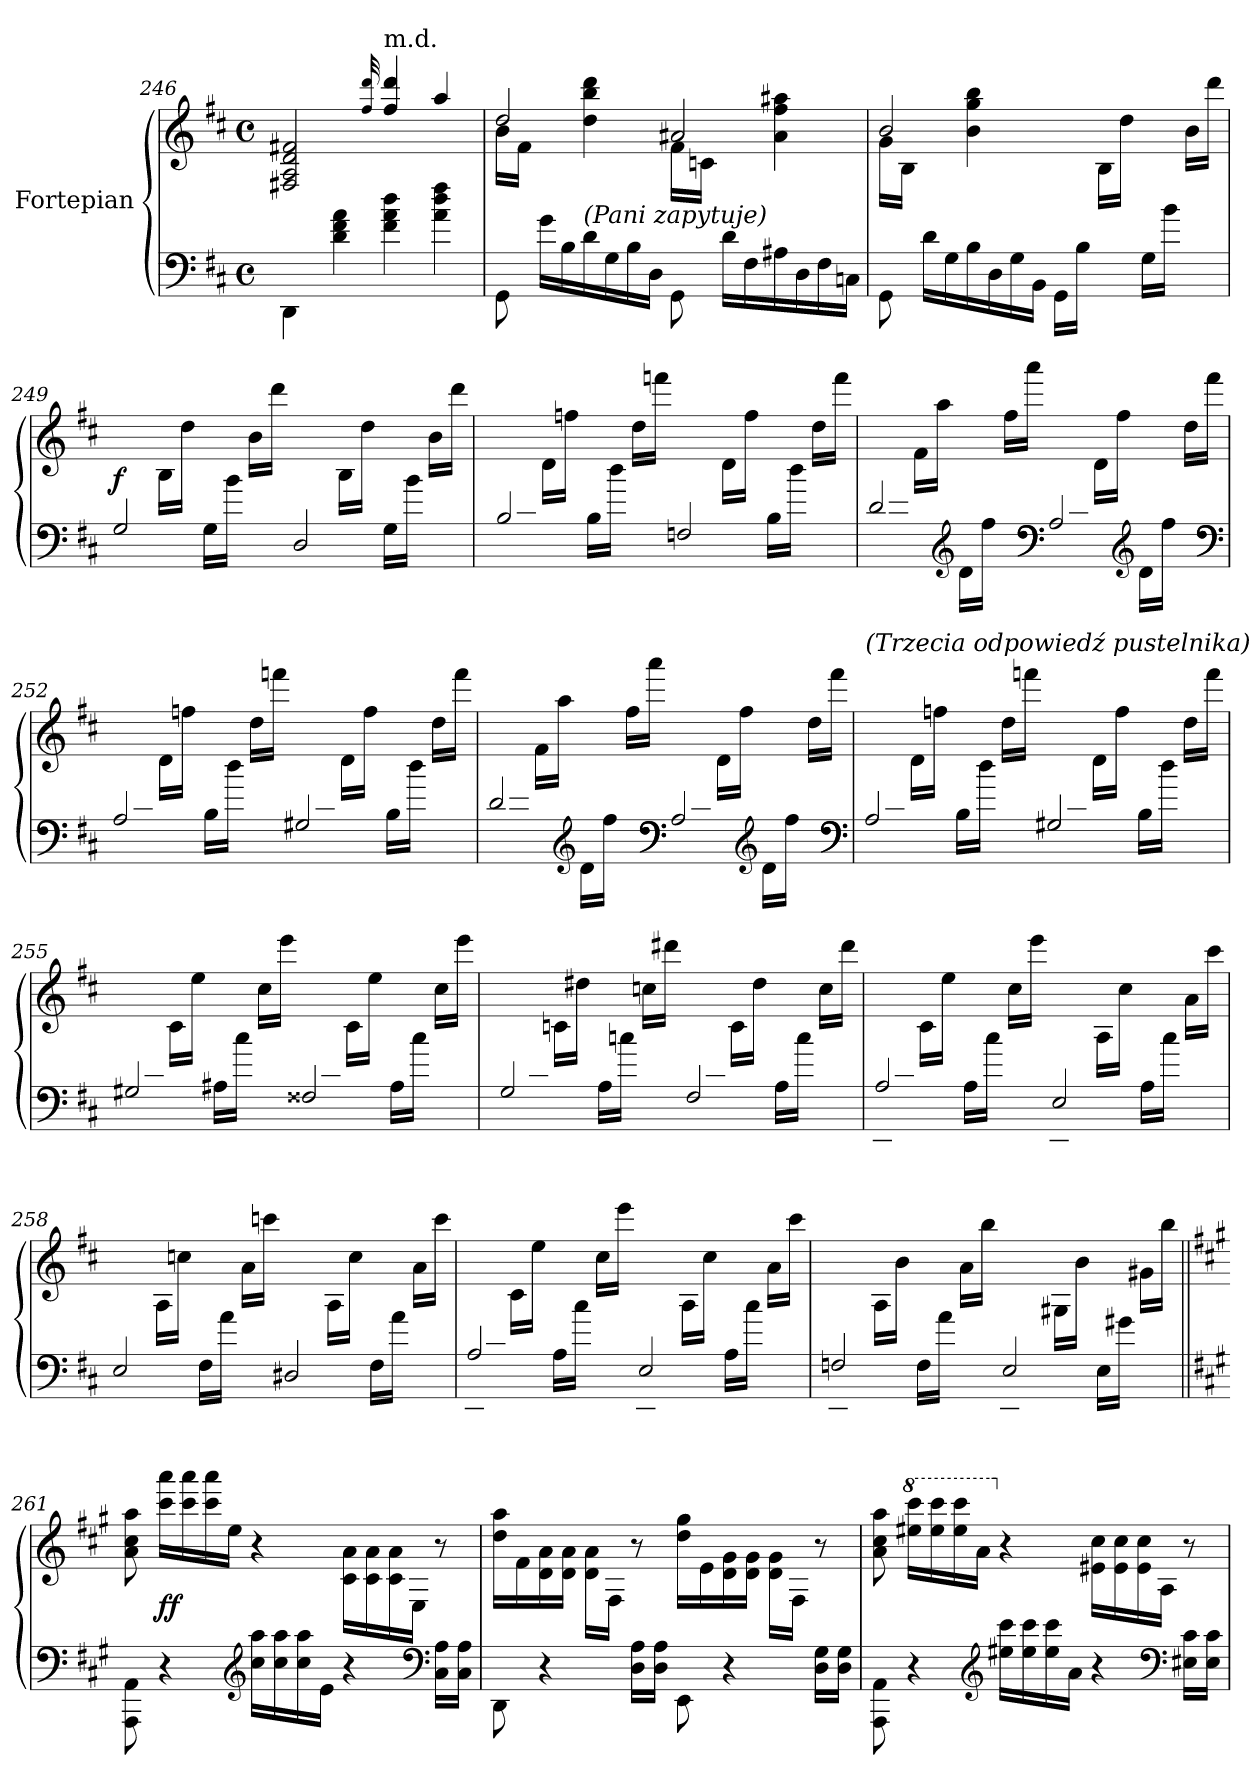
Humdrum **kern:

**kern	**kern	**dynam
*part1	*part1	*part1
*staff2	*staff1	*staff1/2
*I"Fortepian	*	*
*clefF4	*clefG2	*
*k[f#c#]	*k[f#c#]	*
*M4/4	*M4/4	*
*met(c)	*met(c)	*
=246	=246	=246
4DD\	2F#X/ 2A/ 2d/ 2f#X/	.
4d\ 4f#\ 4a\	.	.
.	32qqff#/ 32qqddd/	.
!	!LO:TX:a:t=m.d.	!
4f#\ 4a\ 4dd\	4ff#/ 4ddd/	.
4a\ 4dd\ 4ff#\	4aa/	.
=247	=247	=247
*	*^	*
8GG\	2dd/	16b\LL	.
.	.	16f#\JJ	.
16g\LL	.	8ryy	.
16B\	.	.	.
!	!	!LO:TX:b:i:t=(Pani zapytuje)	!
16d\	.	4dd\ 4bb\ 4ddd\	.
16G\	.	.	.
16B\	.	.	.
16D\JJ	.	.	.
8GG\	2a#X/	16f#\LL	.
.	.	16cn\JJ	.
16d\LL	.	8ryy	.
16F#\	.	.	.
16A#X\	.	4a#\ 4ff#\ 4aa#X\	.
16D\	.	.	.
16F#\	.	.	.
16Cn\JJ	.	.	.
=248	=248	=248	=248
8GG\	2b/	16g\LL	.
.	.	16B\JJ	.
16d\LL	.	8ryy	.
16G\	.	.	.
16B\	.	4b\ 4gg\ 4bb\	.
16D\	.	.	.
16G\	.	.	.
16BB\JJ	.	.	.
16GG\LL	2ryy	8ryy	.
16B\JJ	.	.	.
8ryy	.	16B\LL	.
.	.	16dd\JJ	.
16G\LL	.	8ryy	.
16b\JJ	.	.	.
8ryy	.	16b\LL	.
.	.	16ddd\JJ	.
*	*v	*v	*
=249	=249	=249
*^	*	*
2G/	16GG\ 16Gyy\LL	8ryy	f
.	16B\JJ	.	.
.	8ryy	16B\LL	.
.	.	16dd\JJ	.
.	16G\LL	8ryy	.
.	16b\JJ	.	.
.	8ryy	16b\LL	.
.	.	16ddd\JJ	.
2D/	16GG\ 16Dyy\LL	8ryy	.
.	16B\JJ	.	.
.	8ryy	16B\LL	.
.	.	16dd\JJ	.
.	16G\LL	8ryy	.
.	16b\JJ	.	.
.	8ryy	16b\LL	.
.	.	16ddd\JJ	.
=250	=250	=250	=250
2B/	16GG#X\ 16Byy\LL	8ryy	.
.	16d\JJ	.	.
.	8ryy	16d\LL	.
.	.	16ffn\JJ	.
.	16B\LL	8ryy	.
.	16dd\JJ	.	.
.	8ryy	16dd\LL	.
.	.	16fffn\JJ	.
2Fn/	16GG#\ 16Fyy\LL	8ryy	.
.	16B\JJ	.	.
.	8ryy	16d\LL	.
.	.	16ff\JJ	.
.	16B\LL	8ryy	.
.	16dd\JJ	.	.
.	8ryy	16dd\LL	.
.	.	16fff\JJ	.
=251	=251	=251	=251
2d/	16AA\ 16dyy\LL	8ryy	.
.	16f#\JJ	.	.
.	8ryy	16f#\LL	.
.	.	16aa\JJ	.
*clefG2	*	*	*
.	16d\LL	8ryy	.
.	16ff#\JJ	.	.
.	8ryy	16ff#\LL	.
.	.	16aaa\JJ	.
*clefF4	*	*	*
2A/	16AA\ 16Ayy\LL	8ryy	.
.	16d\JJ	.	.
.	8ryy	16d\LL	.
.	.	16ff#\JJ	.
*clefG2	*	*	*
.	16d\LL	8ryy	.
.	16ff#\JJ	.	.
.	8ryy	16dd\LL	.
.	.	16fff#\JJ	.
*clefF4	*	*	*
=252	=252	=252	=252
2A/	16BB\ 16Ayy\LL	8ryy	.
.	16d\JJ	.	.
.	8rCCyy	16d\LL	.
.	.	16ffn\JJ	.
.	16B\LL	8ryy	.
.	16dd\JJ	.	.
.	8ryy	16dd\LL	.
.	.	16fffn\JJ	.
2G#X/	16BB\ 16G#Xyy\LL	8ryy	.
.	16d\JJ	.	.
.	8ryy	16d\LL	.
.	.	16ff\JJ	.
.	16B\LL	8ryy	.
.	16dd\JJ	.	.
.	8ryy	16dd\LL	.
.	.	16fff\JJ	.
=253	=253	=253	=253
2d/	16AA\ 16dyy\LL	8ryy	.
.	16f#\JJ	.	.
.	8ryy	16f#\LL	.
.	.	16aa\JJ	.
*clefG2	*	*	*
.	16d\LL	8ryy	.
.	16ff#\JJ	.	.
.	8ryy	16ff#\LL	.
.	.	16aaa\JJ	.
*clefF4	*	*	*
2A/	16AA\ 16Ayy\LL	8ryy	.
.	16d\JJ	.	.
.	8ryy	16d\LL	.
.	.	16ff#\JJ	.
*clefG2	*	*	*
.	16d\LL	8ryy	.
.	16ff#\JJ	.	.
.	8ryy	16dd\LL	.
.	.	16fff#\JJ	.
*clefF4	*	*	*
=254	=254	=254	=254
!	!	!LO:TX:a:i:t=(Trzecia odpowiedź pustelnika)	!
2A/	16BB\ 16Ayy\LL	8ryy	.
.	16d\JJ	.	.
.	8rCCyy	16d\LL	.
.	.	16ffn\JJ	.
.	16B\LL	8ryy	.
.	16dd\JJ	.	.
.	8ryy	16dd\LL	.
.	.	16fffn\JJ	.
2G#X/	16BB\ 16G#Xyy\LL	8ryy	.
.	16d\JJ	.	.
.	8ryy	16d\LL	.
.	.	16ff\JJ	.
.	16B\LL	8ryy	.
.	16dd\JJ	.	.
.	8ryy	16dd\LL	.
.	.	16fff\JJ	.
=255	=255	=255	=255
2G#X/	16AA#X\ 16G#Xyy\LL	8ryy	.
.	16c#\JJ	.	.
.	8ryy	16c#\LL	.
.	.	16ee\JJ	.
.	16A#X\LL	8ryy	.
.	16cc#\JJ	.	.
.	8ryy	16cc#\LL	.
.	.	16eee\JJ	.
2F##X/	16AA#\ 16F##Xyy\LL	8ryy	.
.	16c#\JJ	.	.
.	8ryy	16c#\LL	.
.	.	16ee\JJ	.
.	16A#\LL	8ryy	.
.	16cc#\JJ	.	.
.	8ryy	16cc#\LL	.
.	.	16eee\JJ	.
=256	=256	=256	=256
2G/	16AAn\ 16Gyy\LL	8ryy	.
.	16cn\JJ	.	.
.	8ryy	16cn\LL	.
.	.	16dd#X\JJ	.
.	16A\LL	8ryy	.
.	16ccn\JJ	.	.
.	8ryy	16ccn\LL	.
.	.	16ddd#X\JJ	.
2F#/	16AA\ 16F#yy\LL	8ryy	.
.	16c\JJ	.	.
.	8ryy	16c\LL	.
.	.	16dd#\JJ	.
.	16A\LL	8ryy	.
.	16cc\JJ	.	.
.	8ryy	16cc\LL	.
.	.	16ddd#\JJ	.
=257	=257	=257	=257
2A/	16EE\ 16Ayy\LL	8ryy	.
.	16c#\JJ	.	.
.	8ryy	16c#\LL	.
.	.	16ee\JJ	.
.	16A\LL	8ryy	.
.	16cc#\JJ	.	.
.	8ryy	16cc#\LL	.
.	.	16eee\JJ	.
2E/	16EE\ 16Eyy\LL	8ryy	.
.	16A\JJ	.	.
.	8ryy	16A\LL	.
.	.	16cc#\JJ	.
.	16A\LL	8ryy	.
.	16cc#\JJ	.	.
.	8ryy	16a\LL	.
.	.	16ccc#\JJ	.
=258	=258	=258	=258
2E/	16FF#\ 16Eyy\LL	8ryy	.
.	16A\JJ	.	.
.	8ryy	16A\LL	.
.	.	16ccn\JJ	.
.	16F#\LL	8ryy	.
.	16a\JJ	.	.
.	8ryy	16a\LL	.
.	.	16cccn\JJ	.
2D#X/	16FF#\ 16D#Xyy\LL	8ryy	.
.	16A\JJ	.	.
.	8ryy	16A\LL	.
.	.	16cc\JJ	.
.	16F#\LL	8ryy	.
.	16a\JJ	.	.
.	8ryy	16a\LL	.
.	.	16ccc\JJ	.
=259	=259	=259	=259
2A/	16EE\ 16Ayy\LL	8ryy	.
.	16c#\JJ	.	.
.	8ryy	16c#\LL	.
.	.	16ee\JJ	.
.	16A\LL	8ryy	.
.	16cc#\JJ	.	.
.	8ryy	16cc#\LL	.
.	.	16eee\JJ	.
2E/	16EE\ 16Eyy\LL	8ryy	.
.	16A\JJ	.	.
.	8ryy	16A\LL	.
.	.	16cc#\JJ	.
.	16A\LL	8ryy	.
.	16cc#\JJ	.	.
.	8ryy	16a\LL	.
.	.	16ccc#\JJ	.
=260	=260	=260	=260
2Fn/	16EE\ 16Fyy\LL	8ryy	.
.	16A\JJ	.	.
.	8ryy	16A\LL	.
.	.	16b\JJ	.
.	16F\LL	8ryy	.
.	16a\JJ	.	.
.	8ryy	16a\LL	.
.	.	16bb\JJ	.
2E/	16EE\ 16Eyy\LL	8ryy	.
.	16G#X\JJ	.	.
.	8ryy	16G#X\LL	.
.	.	16b\JJ	.
.	16E\LL	8ryy	.
.	16g#X\JJ	.	.
.	8ryy	16g#X\LL	.
.	.	16bb\JJ	.
*v	*v	*	*
=261||	=261||	=261||
*k[f#c#g#]	*k[f#c#g#]	*
8AAA\ 8AA\	8a\ 8cc#\ 8aa\	.
4r	16ccc#\ 16aaa\LL	ff
.	16ccc#\ 16aaa\	.
.	16ccc#\ 16aaa\	.
.	16ee\JJ	.
*clefG2	*	*
16cc#\ 16aa\LL	4r	.
16cc#\ 16aa\	.	.
16cc#\ 16aa\	.	.
16e\JJ	.	.
4r	16c#\ 16a\LL	.
.	16c#\ 16a\	.
.	16c#\ 16a\	.
.	16E\JJ	.
*clefF4	*	*
16C#\ 16A\LL	8r	.
16C#\ 16A\JJ	.	.
=262	=262	=262
8DD\	16dd\ 16aa\LL	.
.	16f#\	.
4r	16d\ 16a\	.
.	16d\ 16a\JJ	.
.	16d\ 16a\LL	.
.	16F#\JJ	.
16D\ 16A\LL	8r	.
16D\ 16A\JJ	.	.
8EE\	16dd\ 16gg#\LL	.
.	16e\	.
4r	16d\ 16g#\	.
.	16d\ 16g#\JJ	.
.	16d\ 16g#\LL	.
.	16F#\JJ	.
16D\ 16G#\LL	8r	.
16D\ 16G#\JJ	.	.
=263	=263	=263
8AAA\ 8AA\	8a\ 8cc#\ 8aa\	.
*	*8va	*
4r	16eee#X\ 16cccc#\LL	.
.	16eee#\ 16cccc#\	.
.	16eee#\ 16cccc#\	.
.	16aa\JJ	.
*clefG2	*	*
*	*X8va	*
16ee#X\ 16ccc#\LL	4r	.
16ee#\ 16ccc#\	.	.
16ee#\ 16ccc#\	.	.
16a\JJ	.	.
4r	16e#X\ 16cc#\LL	.
.	16e#\ 16cc#\	.
.	16e#\ 16cc#\	.
.	16A\JJ	.
*clefF4	*	*
16E#X\ 16c#\LL	8r	.
16E#\ 16c#\JJ	.	.
=	=	=
*-	*-	*-
